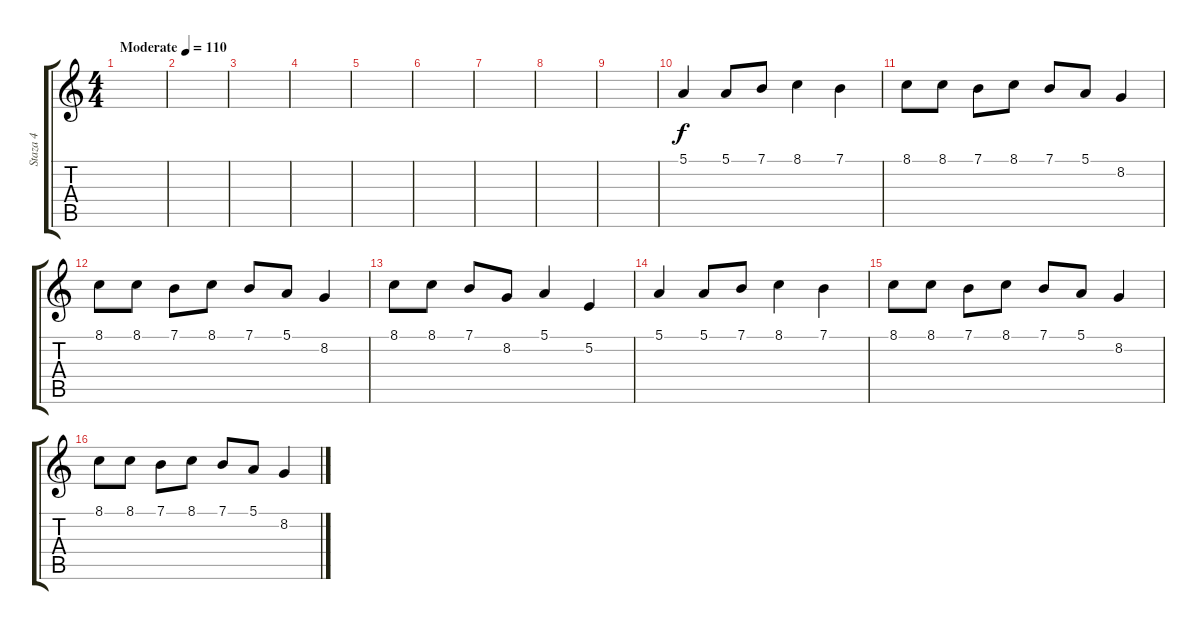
\track ("Staza 4" "Staza 4") {instrument choiraahs}
\staff {score tabs}
\tuning (E4 B3 G3 D3 A2 E2) {hide}
\ts (4 4)
\tempo (110 "Moderate")
\clef g2
\ks c
|
|
|
|
|
|
|
|
|
5.1.4 5.1.8 7.1.8 8.1.4 7.1.4 |
8.1.8 8.1.8 7.1.8 8.1.8 7.1.8 5.1.8 8.2.4 |
8.1.8 8.1.8 7.1.8 8.1.8 7.1.8 5.1.8 8.2.4 |
8.1.8 8.1.8 7.1.8 8.2.8 5.1.4 5.2.4 |
5.1.4 5.1.8 7.1.8 8.1.4 7.1.4 |
8.1.8 8.1.8 7.1.8 8.1.8 7.1.8 5.1.8 8.2.4 |
8.1.8 8.1.8 7.1.8 8.1.8 7.1.8 5.1.8 8.2.4
